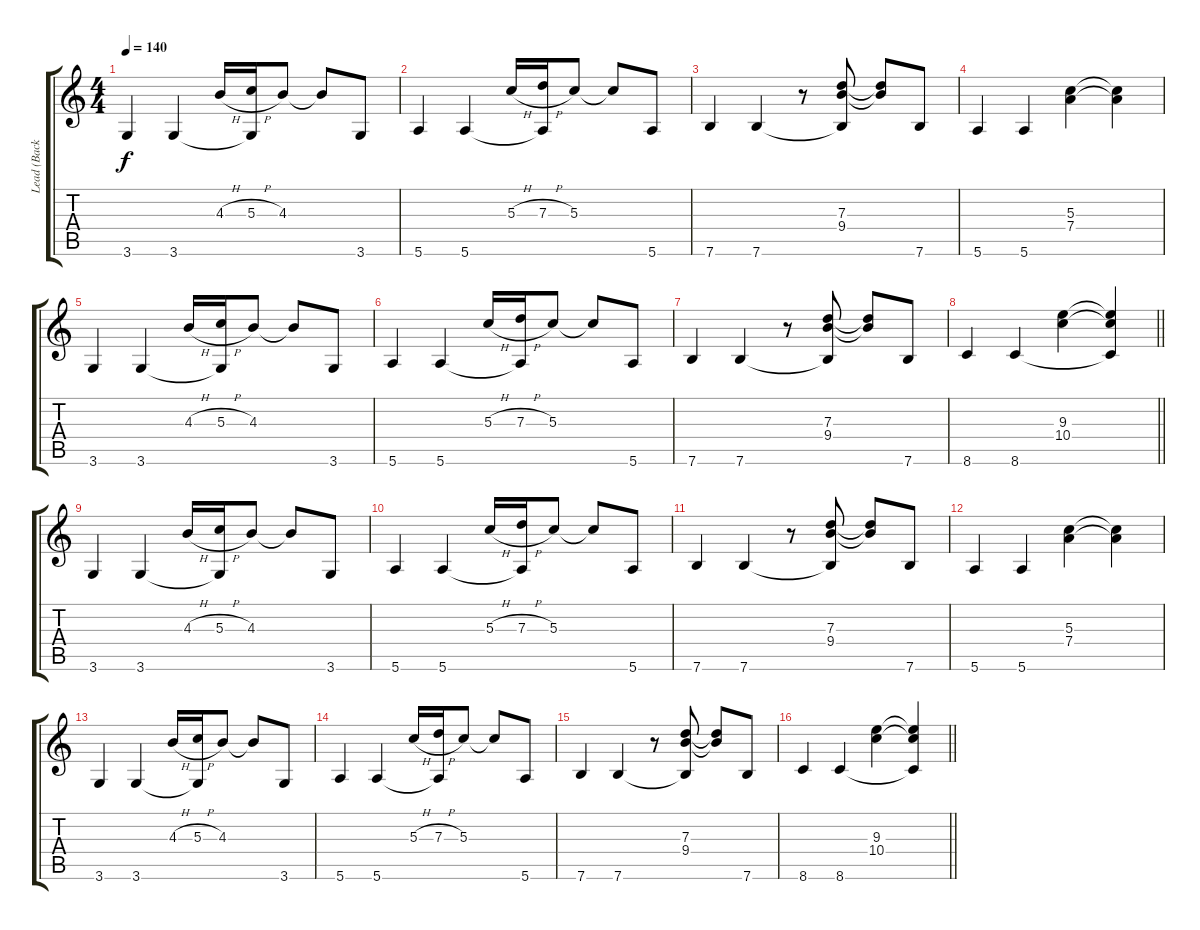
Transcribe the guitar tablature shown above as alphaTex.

\track ("Lead (Back)" "Lead (Back") {instrument electricguitarjazz}
\staff {score tabs}
\tuning (E4 B3 G3 D3 A2 E2) {hide}
\ts (4 4)
\tempo 140
\clef g2
\ks c
3.6.4{dy f} 3.6.4 4.3{h}.16 (5.3{h} 3.6{t}).16 4.3.8 4.3{t}.8 3.6.8 |
5.6.4 5.6.4 5.3{h}.16 (7.3{h} 5.6{t}).16 5.3.8 5.3{t}.8 5.6.8 |
7.6.4 7.6.4 r.8 (7.3 9.4 7.6{t}).8 (7.3{t} 9.4{t}).8 7.6.8 |
5.6.4 5.6.4 (5.3 7.4).4 (5.3{t} 7.4{t}).4 |
3.6.4 3.6.4 4.3{h}.16 (5.3{h} 3.6{t}).16 4.3.8 4.3{t}.8 3.6.8 |
5.6.4 5.6.4 5.3{h}.16 (7.3{h} 5.6{t}).16 5.3.8 5.3{t}.8 5.6.8 |
7.6.4 7.6.4 r.8 (7.3 9.4 7.6{t}).8 (7.3{t} 9.4{t}).8 7.6.8 |
\barLineRight lightlight
8.6.4 8.6.4 (9.3 10.4).4 (9.3{t} 10.4{t} 8.6{t}).4 |
\section ("" "")
3.6.4 3.6.4 4.3{h}.16 (5.3{h} 3.6{t}).16 4.3.8 4.3{t}.8 3.6.8 |
5.6.4 5.6.4 5.3{h}.16 (7.3{h} 5.6{t}).16 5.3.8 5.3{t}.8 5.6.8 |
7.6.4 7.6.4 r.8 (7.3 9.4 7.6{t}).8 (7.3{t} 9.4{t}).8 7.6.8 |
5.6.4 5.6.4 (5.3 7.4).4 (5.3{t} 7.4{t}).4 |
3.6.4 3.6.4 4.3{h}.16 (5.3{h} 3.6{t}).16 4.3.8 4.3{t}.8 3.6.8 |
5.6.4 5.6.4 5.3{h}.16 (7.3{h} 5.6{t}).16 5.3.8 5.3{t}.8 5.6.8 |
7.6.4 7.6.4 r.8 (7.3 9.4 7.6{t}).8 (7.3{t} 9.4{t}).8 7.6.8 |
\barLineRight lightlight
8.6.4 8.6.4 (9.3 10.4).4 (9.3{t} 10.4{t} 8.6{t}).4
